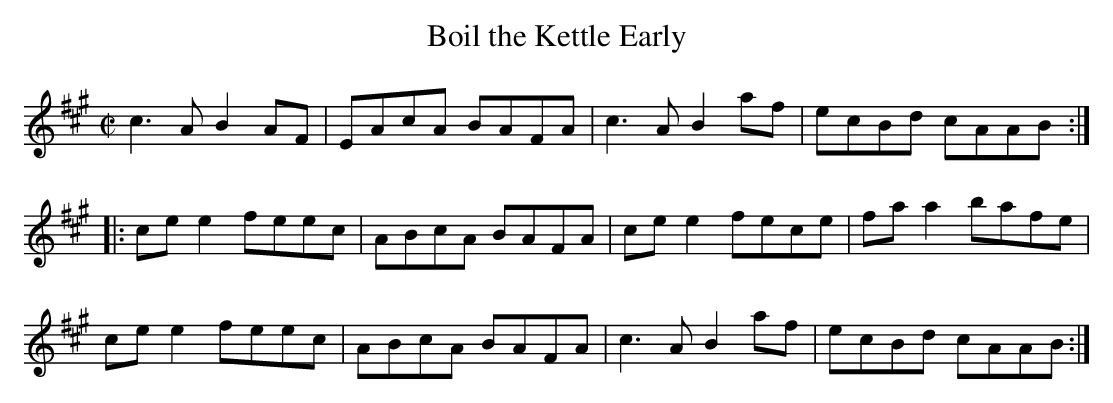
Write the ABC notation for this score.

X:1
T:Boil the Kettle Early
M:C|
K:A
c3A B2AF|EAcA BAFA|c3A B2af|ecBd cAAB:|
|:cee2 feec|ABcA BAFA|cee2 fece|faa2 bafe|
cee2 feec|ABcA BAFA|c3A B2af|ecBd cAAB:|
